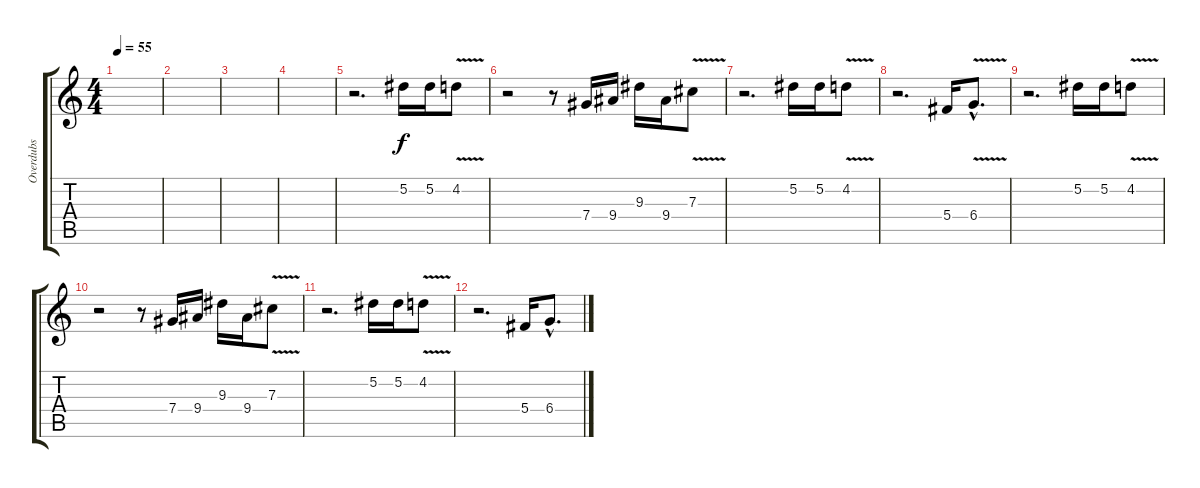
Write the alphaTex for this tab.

\track ("Overdubs" "Overdubs") {instrument overdrivenguitar}
\staff {score tabs}
\tuning (Eb4 Bb3 Gb3 Db3 Ab2 Eb2) {hide}
\ts (4 4)
\tempo 55
\clef g2
\ks c
|
|
|
|
r.2{d} 5.2.16 5.2.16 4.2{v}.8 |
r.2 r.8 7.4.16 9.4.16 9.3.16 9.4.16 7.3{v}.8 |
r.2{d} 5.2.16 5.2.16 4.2{v}.8 |
r.2{d} 5.4.16 6.4{v hac}.8{d} |
r.2{d} 5.2.16 5.2.16 4.2{v}.8 |
r.2 r.8 7.4.16 9.4.16 9.3.16 9.4.16 7.3{v}.8 |
r.2{d} 5.2.16 5.2.16 4.2{v}.8 |
r.2{d} 5.4.16 6.4{hac}.8{d}
